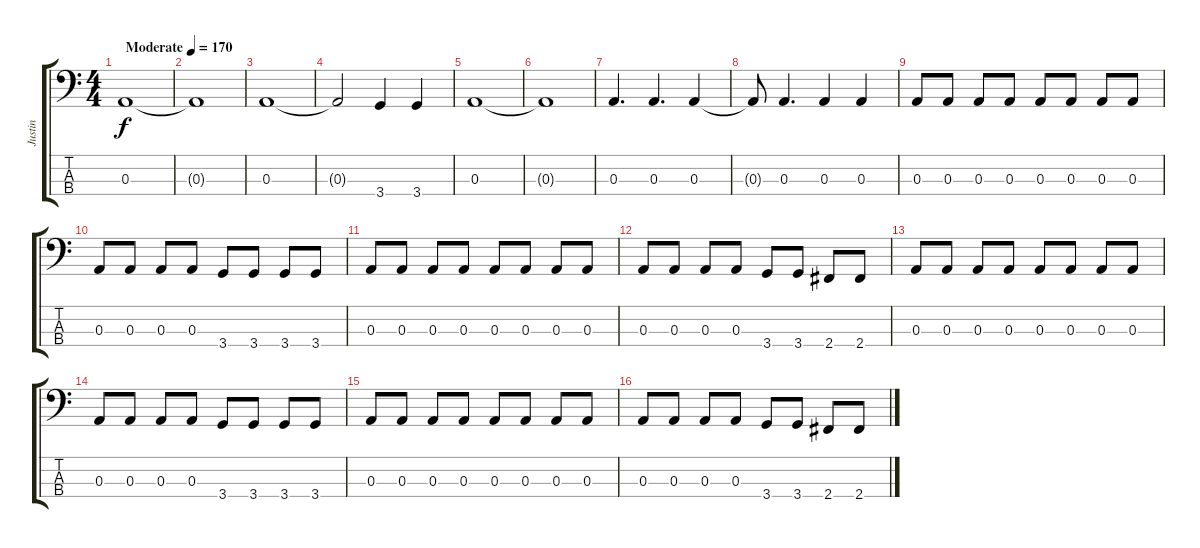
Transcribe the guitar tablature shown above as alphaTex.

\track ("Justin" "Justin") {instrument electricbasspick}
\staff {score tabs}
\tuning (G2 D2 A1 E1) {hide}
\ts (4 4)
\tempo (170 "Moderate")
\clef f4
\ks c
0.3.1{dy f instrument electricbasspick} |
0.3{t}.1 |
0.3.1 |
0.3{t}.2 3.4.4 3.4.4 |
0.3.1 |
0.3{t}.1 |
0.3.4{d} 0.3.4{d} 0.3.4 |
0.3{t}.8 0.3.4{d} 0.3.4 0.3.4 |
0.3.8 0.3.8 0.3.8 0.3.8 0.3.8 0.3.8 0.3.8 0.3.8 |
0.3.8 0.3.8 0.3.8 0.3.8 3.4.8 3.4.8 3.4.8 3.4.8 |
0.3.8 0.3.8 0.3.8 0.3.8 0.3.8 0.3.8 0.3.8 0.3.8 |
0.3.8 0.3.8 0.3.8 0.3.8 3.4.8 3.4.8 2.4.8 2.4.8 |
0.3.8 0.3.8 0.3.8 0.3.8 0.3.8 0.3.8 0.3.8 0.3.8 |
0.3.8 0.3.8 0.3.8 0.3.8 3.4.8 3.4.8 3.4.8 3.4.8 |
0.3.8 0.3.8 0.3.8 0.3.8 0.3.8 0.3.8 0.3.8 0.3.8 |
0.3.8 0.3.8 0.3.8 0.3.8 3.4.8 3.4.8 2.4.8 2.4.8
